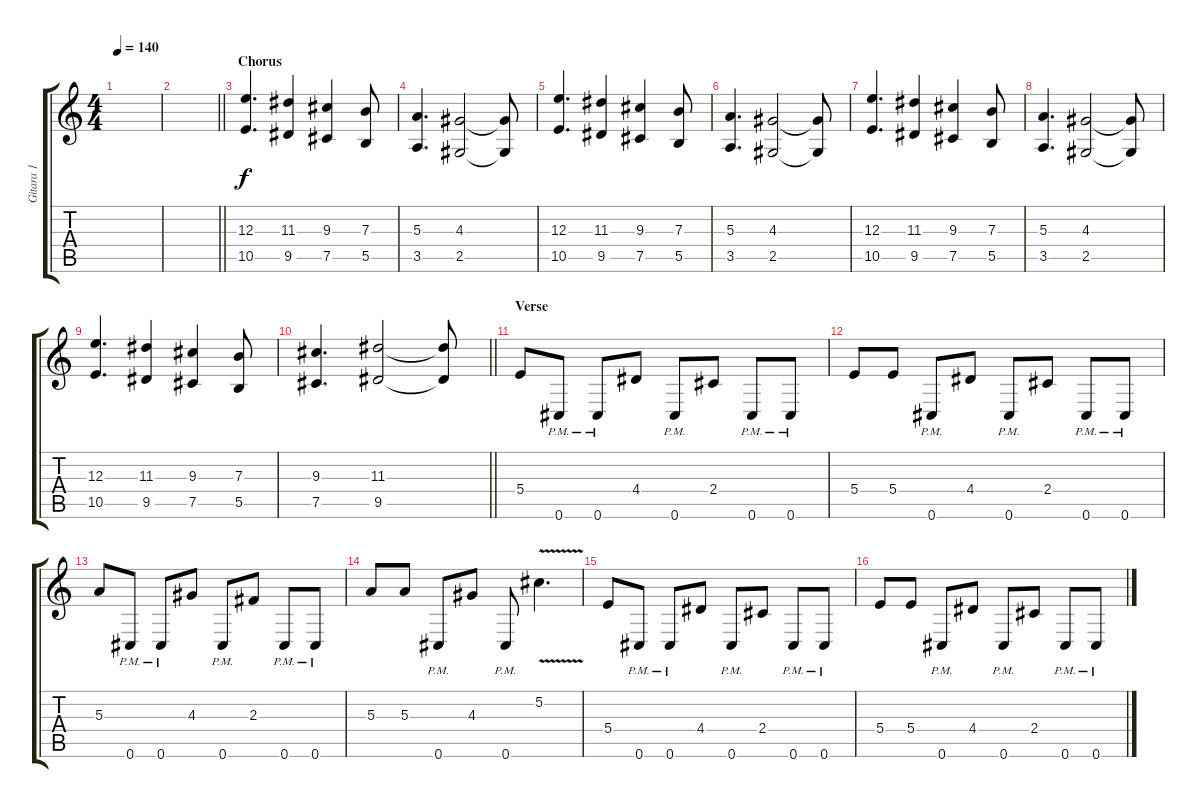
\track ("Gitara 1" "Gitara 1") {instrument distortionguitar}
\staff {score tabs}
\tuning (Db4 Ab3 E3 B2 Gb2 Db2) {hide}
\ts (4 4)
\tempo 140
\clef g2
\ks c
|
\barLineRight lightlight
|
\section ("" "Chorus")
(12.3 10.5).4{d} (11.3 9.5).4 (9.3 7.5).4 (7.3 5.5).8 |
(5.3 3.5).4{d} (4.3 2.5).2 (4.3{t} 2.5{t}).8 |
(12.3 10.5).4{d} (11.3 9.5).4 (9.3 7.5).4 (7.3 5.5).8 |
(5.3 3.5).4{d} (4.3 2.5).2 (4.3{t} 2.5{t}).8 |
(12.3 10.5).4{d} (11.3 9.5).4 (9.3 7.5).4 (7.3 5.5).8 |
(5.3 3.5).4{d} (4.3 2.5).2 (4.3{t} 2.5{t}).8 |
(12.3 10.5).4{d} (11.3 9.5).4 (9.3 7.5).4 (7.3 5.5).8 |
\barLineRight lightlight
(9.3 7.5).4{d} (11.3 9.5).2 (11.3{t} 9.5{t}).8 |
\section ("" "Verse")
5.4.8 0.6{pm}.8 0.6{pm}.8 4.4.8 0.6{pm}.8 2.4.8 0.6{pm}.8 0.6{pm}.8 |
5.4.8 5.4.8 0.6{pm}.8 4.4.8 0.6{pm}.8 2.4.8 0.6{pm}.8 0.6{pm}.8 |
5.3.8 0.6{pm}.8 0.6{pm}.8 4.3.8 0.6{pm}.8 2.3.8 0.6{pm}.8 0.6{pm}.8 |
5.3.8 5.3.8 0.6{pm}.8 4.3.8 0.6{pm}.8 5.2{v}.4{d} |
5.4.8 0.6{pm}.8 0.6{pm}.8 4.4.8 0.6{pm}.8 2.4.8 0.6{pm}.8 0.6{pm}.8 |
5.4.8 5.4.8 0.6{pm}.8 4.4.8 0.6{pm}.8 2.4.8 0.6{pm}.8 0.6{pm}.8
